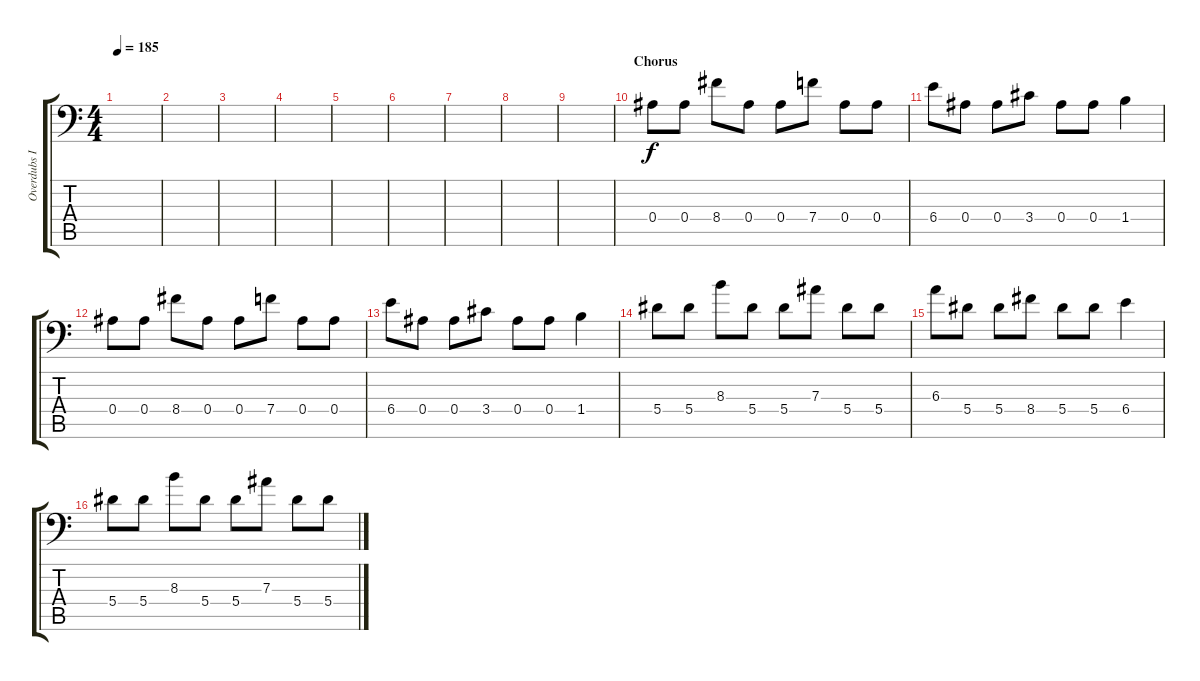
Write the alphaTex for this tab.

\track ("Overdubs I" "Overdubs I") {instrument distortionguitar}
\staff {score tabs}
\tuning (C4 G3 Eb3 Bb2 F2 Bb1) {hide}
\ts (4 4)
\tempo 185
\clef f4
\ks c
|
\section ("" "")
|
|
|
|
|
|
|
|
\section ("" "Chorus")
0.4.8 0.4.8 8.4.8 0.4.8 0.4.8 7.4.8 0.4.8 0.4.8 |
6.4.8 0.4.8 0.4.8 3.4.8 0.4.8 0.4.8 1.4.4 |
0.4.8 0.4.8 8.4.8 0.4.8 0.4.8 7.4.8 0.4.8 0.4.8 |
6.4.8 0.4.8 0.4.8 3.4.8 0.4.8 0.4.8 1.4.4 |
5.4.8 5.4.8 8.3.8 5.4.8 5.4.8 7.3.8 5.4.8 5.4.8 |
6.3.8 5.4.8 5.4.8 8.4.8 5.4.8 5.4.8 6.4.4 |
5.4.8 5.4.8 8.3.8 5.4.8 5.4.8 7.3.8 5.4.8 5.4.8
